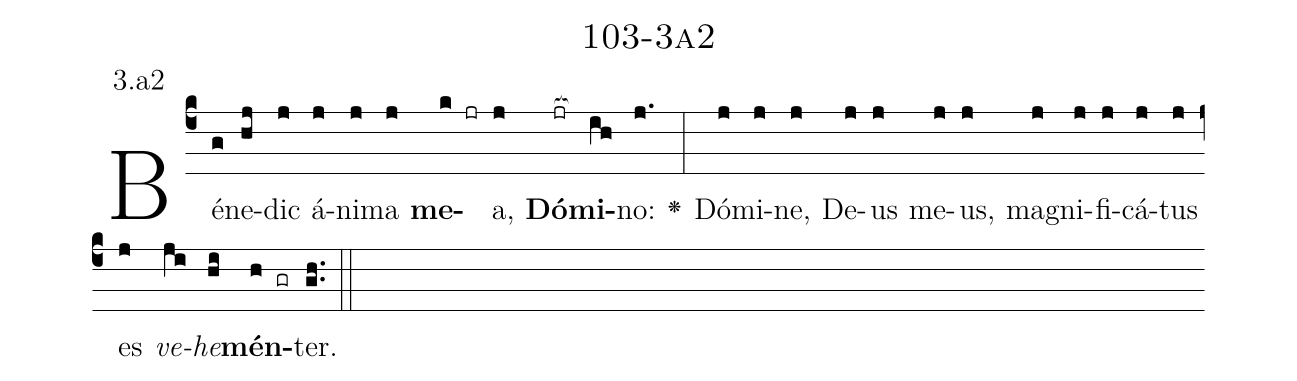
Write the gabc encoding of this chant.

name: 103-3a2;
annotation: 3.a2;
%%
(c4)Bé(g)ne(hj)dic(j) á(j)ni(j)ma(j) <b>me</b>(k jr)a,(j) <b>Dó</b>(jr[ocb:1{])<b>mi</b>(ih[ocb:0}])no:(j.) <v>\greheightstar</v>(:) Dó(j)mi(j)ne,(j) De(j)us(j) me(j)us,(j) ma(j)gni(j)fi(j)cá(j)tus(j) es(j) <i>ve</i>(ji)<i>he</i>(hi)<b>mén</b>(h gr)ter.(gh..) (::)


%E(j) u(j) o(ji) u(hi) a(h) e.(gh..) (::)
